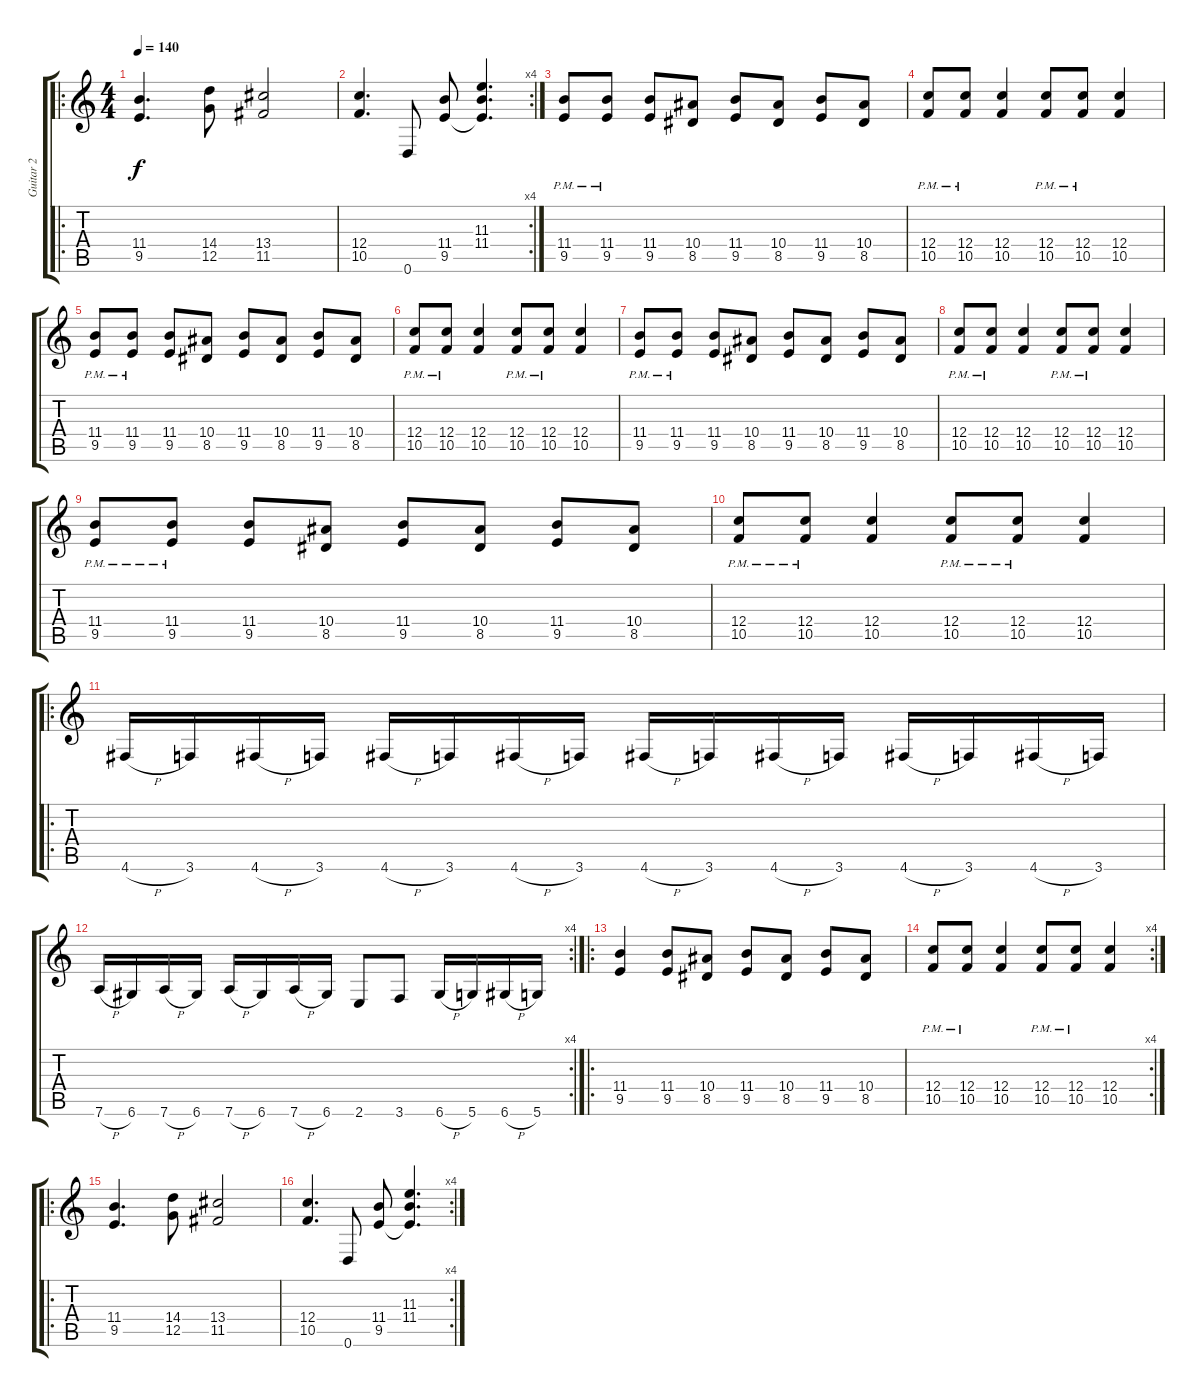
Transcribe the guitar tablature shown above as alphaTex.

\track ("Guitar 2" "Guitar 2") {instrument distortionguitar}
\staff {score tabs}
\tuning (D4 A3 F3 C3 G2 D2) {hide}
\ro
\ts (4 4)
\tempo 140
\clef g2
\ks c
(11.4 9.5).4{d dy f} (14.4 12.5).8 (13.4 11.5).2 |
\rc 4
(12.4 10.5).4{d} 0.6.8 (11.4 9.5).8 (11.3 11.4 9.5{t}).4{d} |
(11.4{pm} 9.5{pm}).8 (11.4{pm} 9.5{pm}).8 (11.4 9.5).8 (10.4 8.5).8 (11.4 9.5).8 (10.4 8.5).8 (11.4 9.5).8 (10.4 8.5).8 |
(12.4{pm} 10.5{pm}).8 (12.4{pm} 10.5{pm}).8 (12.4 10.5).4 (12.4{pm} 10.5{pm}).8 (12.4{pm} 10.5{pm}).8 (12.4 10.5).4 |
(11.4{pm} 9.5{pm}).8 (11.4{pm} 9.5{pm}).8 (11.4 9.5).8 (10.4 8.5).8 (11.4 9.5).8 (10.4 8.5).8 (11.4 9.5).8 (10.4 8.5).8 |
(12.4{pm} 10.5{pm}).8 (12.4{pm} 10.5{pm}).8 (12.4 10.5).4 (12.4{pm} 10.5{pm}).8 (12.4{pm} 10.5{pm}).8 (12.4 10.5).4 |
(11.4{pm} 9.5{pm}).8 (11.4{pm} 9.5{pm}).8 (11.4 9.5).8 (10.4 8.5).8 (11.4 9.5).8 (10.4 8.5).8 (11.4 9.5).8 (10.4 8.5).8 |
(12.4{pm} 10.5{pm}).8 (12.4{pm} 10.5{pm}).8 (12.4 10.5).4 (12.4{pm} 10.5{pm}).8 (12.4{pm} 10.5{pm}).8 (12.4 10.5).4 |
(11.4{pm} 9.5{pm}).8 (11.4{pm} 9.5{pm}).8 (11.4 9.5).8 (10.4 8.5).8 (11.4 9.5).8 (10.4 8.5).8 (11.4 9.5).8 (10.4 8.5).8 |
(12.4{pm} 10.5{pm}).8 (12.4{pm} 10.5{pm}).8 (12.4 10.5).4 (12.4{pm} 10.5{pm}).8 (12.4{pm} 10.5{pm}).8 (12.4 10.5).4 |
\ro
4.6{h}.16 3.6.16 4.6{h}.16 3.6.16 4.6{h}.16 3.6.16 4.6{h}.16 3.6.16 4.6{h}.16 3.6.16 4.6{h}.16 3.6.16 4.6{h}.16 3.6.16 4.6{h}.16 3.6.16 |
\rc 4
7.6{h}.16 6.6.16 7.6{h}.16 6.6.16 7.6{h}.16 6.6.16 7.6{h}.16 6.6.16 2.6.8 3.6.8 6.6{h}.16 5.6.16 6.6{h}.16 5.6.16 |
\ro
(11.4 9.5).4 (11.4 9.5).8 (10.4 8.5).8 (11.4 9.5).8 (10.4 8.5).8 (11.4 9.5).8 (10.4 8.5).8 |
\rc 4
(12.4{pm} 10.5{pm}).8 (12.4{pm} 10.5{pm}).8 (12.4 10.5).4 (12.4{pm} 10.5{pm}).8 (12.4{pm} 10.5{pm}).8 (12.4 10.5).4 |
\ro
(11.4 9.5).4{d} (14.4 12.5).8 (13.4 11.5).2 |
\rc 4
(12.4 10.5).4{d} 0.6.8 (11.4 9.5).8 (11.3 11.4 9.5{t}).4{d}
